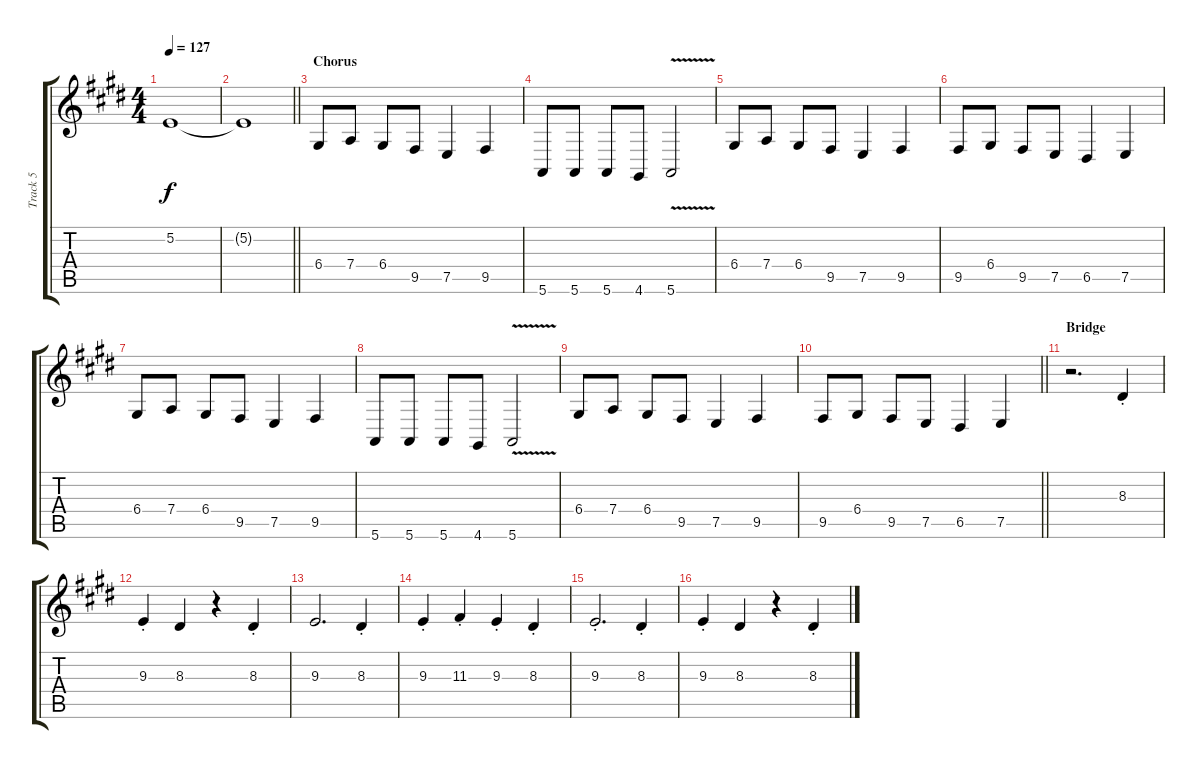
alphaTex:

\track ("Track 5" "Track 5") {instrument pad8sweep}
\staff {score tabs}
\tuning (E4 B3 G3 D3 A2 E2) {hide}
\ts (4 4)
\tempo 127
\clef g2
\ks e
5.2.1{dy f} |
\barLineRight lightlight
5.2{t}.1 |
\section ("" "Chorus")
6.4.8 7.4.8 6.4.8 9.5.8 7.5.4 9.5.4 |
5.6.8 5.6.8 5.6.8 4.6.8 5.6{v}.2 |
6.4.8 7.4.8 6.4.8 9.5.8 7.5.4 9.5.4 |
9.5.8 6.4.8 9.5.8 7.5.8 6.5.4 7.5.4 |
6.4.8 7.4.8 6.4.8 9.5.8 7.5.4 9.5.4 |
5.6.8 5.6.8 5.6.8 4.6.8 5.6{v}.2 |
6.4.8 7.4.8 6.4.8 9.5.8 7.5.4 9.5.4 |
\barLineRight lightlight
9.5.8 6.4.8 9.5.8 7.5.8 6.5.4 7.5.4 |
\section ("" "Bridge")
r.2{d} 8.3{st}.4 |
9.3{st}.4 8.3.4 r.4 8.3{st}.4 |
9.3.2{d} 8.3{st}.4 |
9.3{st}.4 11.3{st}.4 9.3{st}.4 8.3{st}.4 |
9.3{st}.2{d} 8.3{st}.4 |
9.3{st}.4 8.3.4 r.4 8.3{st}.4
